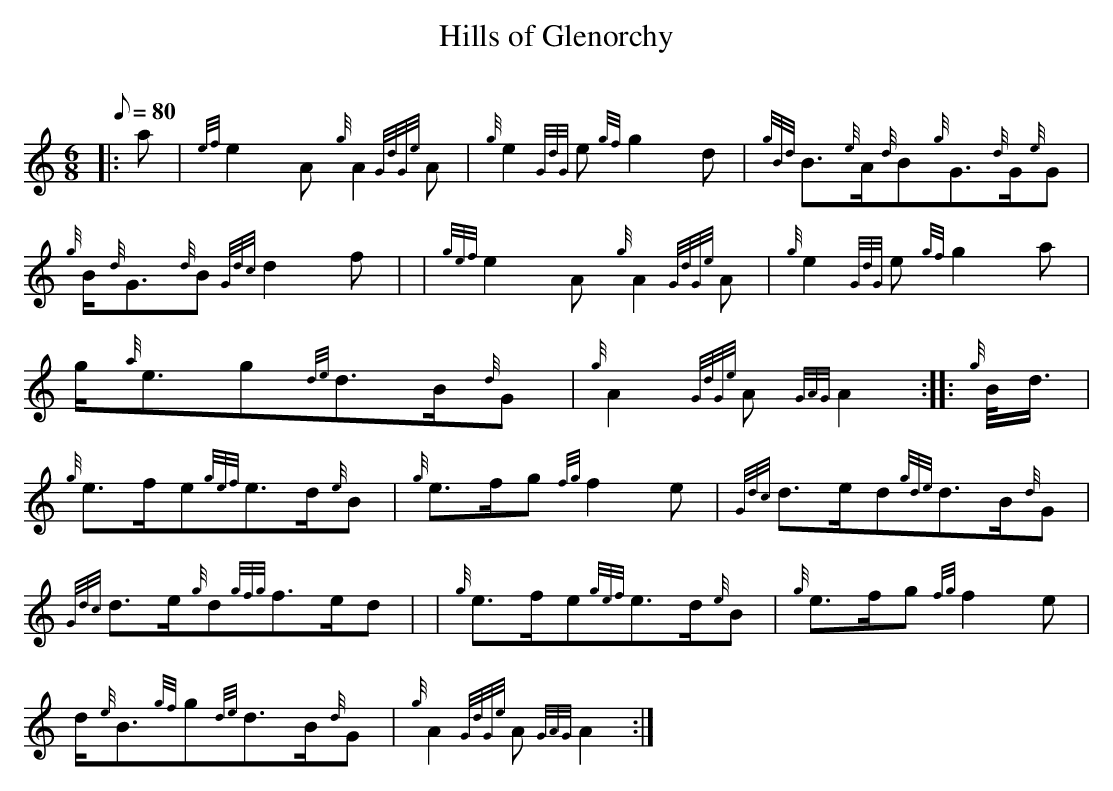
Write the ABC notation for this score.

X:1
T:Hills of Glenorchy
M:6/8
L:1/8
Q:80
C:
K:HP
|: a | \
{ef}e2A{g}A2{GdGe}A | \
{g}e2{GdG}e{gf}g2d | \
{gBd}B3/2{e}A/2{d}B{g}G3/2{d}G/2{e}G |
{g}B/2{d}G3/2{d}B{Gdc}d2f | | \
{gef}e2A{g}A2{GdGe}A | \
{g}e2{GdG}e{gf}g2a |
g/2{a}e3/2g{de}d3/2B/2{d}G | \
{g}A2{GdGe}A{GAG}A2 :: \
{g}B/4d3/4 |
{g}e3/2f/2e{gef}e3/2d/2{e}B | \
{g}e3/2f/2g{fg}f2e | \
{Gdc}d3/2e/2d{gde}d3/2B/2{d}G |
{Gdc}d3/2e/2{g}d{gfg}f3/2e/2d | | \
{g}e3/2f/2e{gef}e3/2d/2{e}B | \
{g}e3/2f/2g{fg}f2e |
d/2{e}B3/2{gf}g{de}d3/2B/2{d}G | \
{g}A2{GdGe}A{GAG}A2 :|
